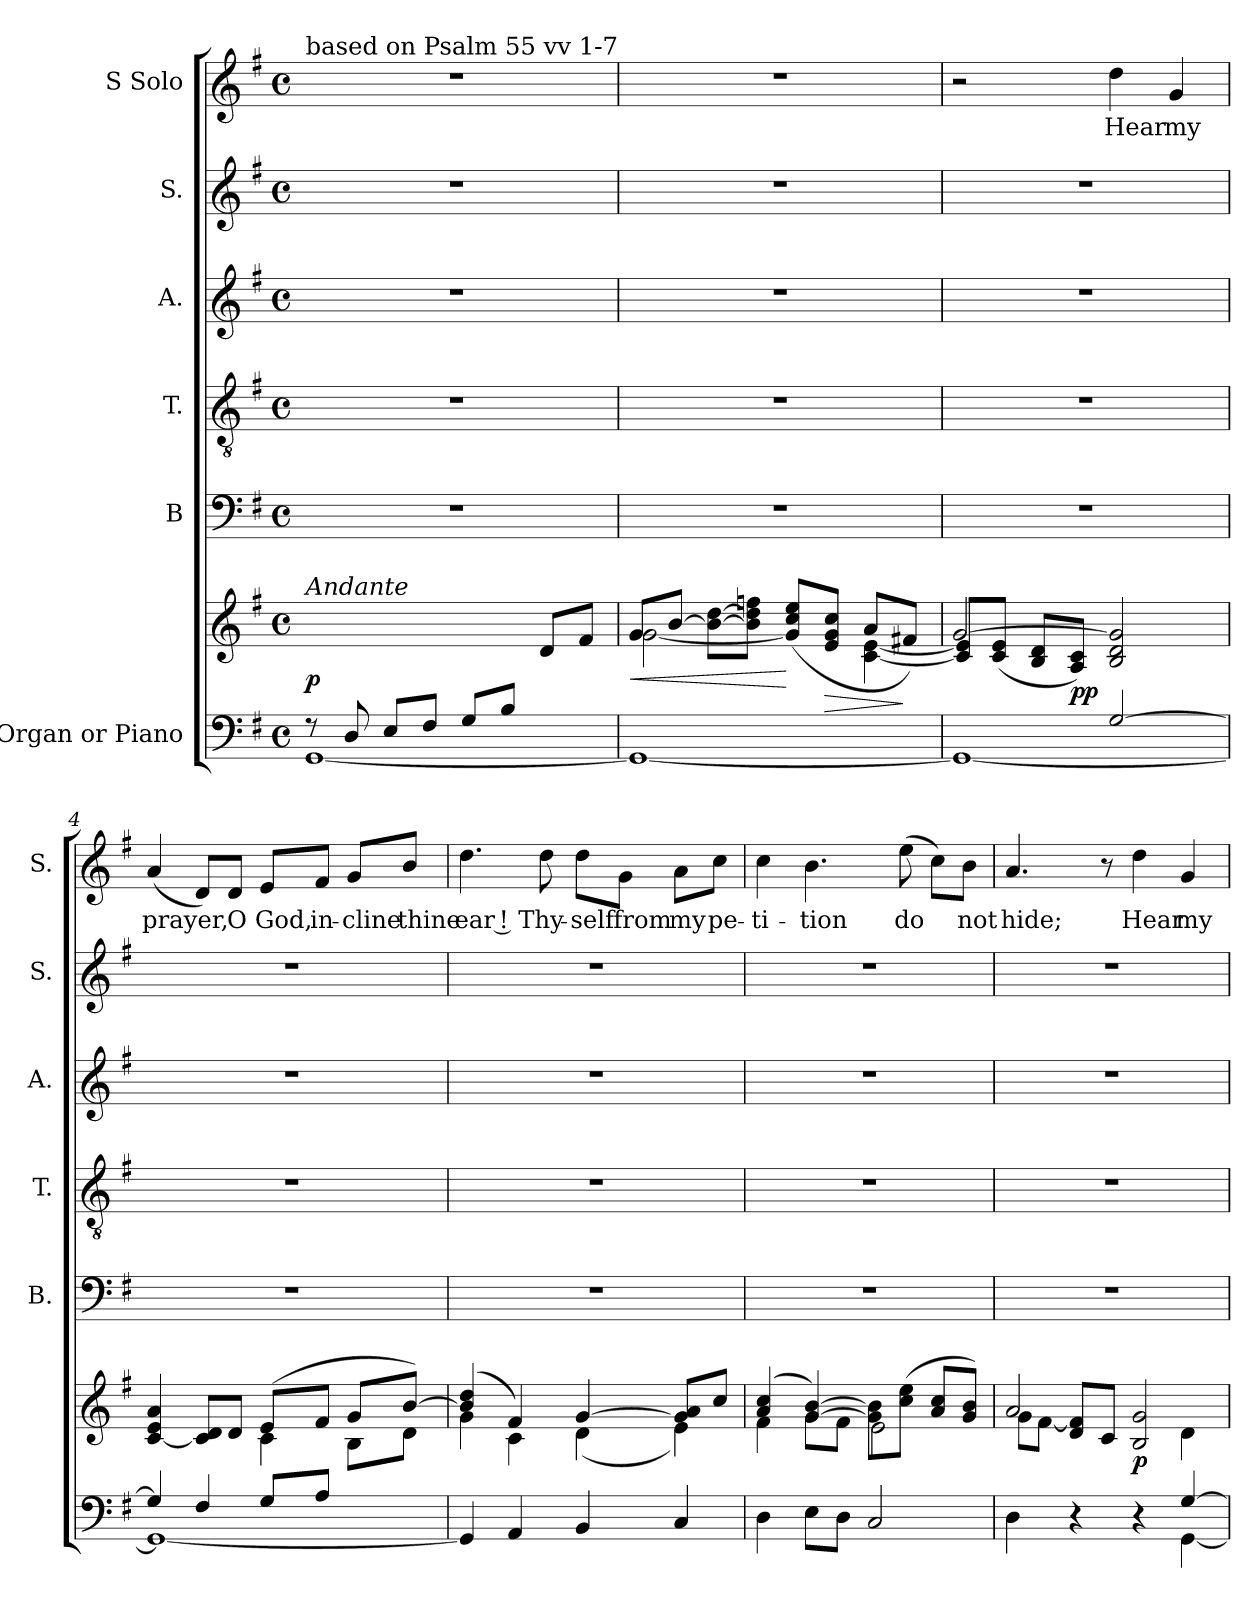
**kern	**kern	**dynam	**kern	**kern	**kern	**kern	**kern	**text
*part6	*part6	*part6	*part5	*part4	*part3	*part2	*part1	*part1
*staff7	*staff6	*staff6/7	*staff5	*staff4	*staff3	*staff2	*staff1	*staff1
*I"Organ or  Piano	*	*	*I"B	*I"T.	*I"A.	*I"S.	*I"S    Solo	*
*	*	*	*I'B.	*I'T.	*I'A.	*I'S.	*I'S.	*
!!LO:PB:g=z
*clefF4	*clefG2	*	*clefF4	*clefGv2	*clefG2	*clefG2	*clefG2	*
*	*	*	*	*ITrd7c12	*	*	*	*
*k[f#]	*k[f#]	*	*k[f#]	*k[f#]	*k[f#]	*k[f#]	*k[f#]	*
*G:	*G:	*	*G:	*G:	*G:	*G:	*G:	*
*M4/4	*M4/4	*	*M4/4	*M4/4	*M4/4	*M4/4	*M4/4	*
*met(c)	*met(c)	*	*met(c)	*met(c)	*met(c)	*met(c)	*met(c)	*
=1	=1	=1	=1	=1	=1	=1	=1	=1
*^	*	*	*	*	*	*	*	*
!	!	!	!	!	!	!	!	!LO:TX:a:t=based on Psalm 55 vv 1-7	!
!	!	!LO:TX:a:i:t=Andante	!	!	!	!	!	!	!
8r	[1GGi	2.ryy	p	1r	1r	1r	1r	1r	.
8Di/	.	.	.	.	.	.	.	.	.
8Ei/L	.	.	.	.	.	.	.	.	.
8F#i/J	.	.	.	.	.	.	.	.	.
8Gi/L	.	.	.	.	.	.	.	.	.
8Bi/J	.	.	.	.	.	.	.	.	.
4ryy	.	8di/L	.	.	.	.	.	.	.
.	.	8f#i/J	.	.	.	.	.	.	.
*v	*v	*	*	*	*	*	*	*	*
=2	=2	=2	=2	=2	=2	=2	=2	=2
*	*^	*	*	*	*	*	*	*
!	!	!	!LO:HP:b	!	!	!	!	!	!
1GGi_	8gi/L	[2gi\	<	1r	1r	1r	1r	1r	.
.	[8bi/J	.	.	.	.	.	.	.	.
.	8bi_\ [8ddi\L	.	.	.	.	.	.	.	.
.	8bi]\ 8ddi]\ 8ffni\J	.	.	.	.	.	.	.	.
.	(8gi]/ 8cci/ 8eei/L	4ryy	[	.	.	.	.	.	.
!	!	!	!LO:HP:b	!	!	!	!	!	!
.	8ei/ 8gi/ 8cci/J	.	>	.	.	.	.	.	.
.	8ai/L	[4ci\ [4ei	.	.	.	.	.	.	.
.	8f#Xi/J)	.	]	.	.	.	.	.	.
=3	=3	=3	=3	=3	=3	=3	=3	=3	=3
*^	*	*	*	*	*	*	*	*	*
2ryy	1GGi_	[2gi/	8ci]/ 8ei]/L	.	1r	1r	1r	1r	2r	.
.	.	.	(8ci/ 8ei/J	.	.	.	.	.	.	.
.	.	.	8Bi/ 8di/L	.	.	.	.	.	.	.
.	.	.	8Ai/ 8ci/J)	pp	.	.	.	.	.	.
!	!	!	!	!	!	!	!	!	!	!LO:LY:b:color=#000000
[2Gi/	.	2Bi/ 2di 2gi]	2ryy	.	.	.	.	.	4ddi\	Hear
!	!	!	!	!	!	!	!	!	!	!LO:LY:b:color=#000000
.	.	.	.	.	.	.	.	.	4gi/	my
=4	=4	=4	=4	=4	=4	=4	=4	=4	=4	=4
*	*	*	*^	*	*	*	*	*	*	*
!	!	!	!	!	!	!	!	!	!	!	!LO:LY:b:color=#000000
4Gi/]	1GGi_	[4ci/ 4ei 4ai	2.ryy	2ryy	.	1r	1r	1r	1r	(4ai/	prayer,
4F#i/	.	8ci]/ 8di/L	.	.	.	.	.	.	.	8di/L)	.
!	!	!	!	!	!	!	!	!	!	!	!LO:LY:b:color=#000000
.	.	8d:i/J	.	.	.	.	.	.	.	8di/J	O
!	!	!	!	!	!	!	!	!	!	!	!LO:LY:b:color=#000000
8Gi/L	.	(8ei/L	.	4ci\	.	.	.	.	.	8ei/L	God,
!	!	!	!	!	!	!	!	!	!	!	!LO:LY:b:color=#000000
8Ai/J	.	8f#i/J	.	.	.	.	.	.	.	8f#i/J	in-
!	!	!	!	!	!	!	!	!	!	!	!LO:LY:b:color=#000000
4ryy	.	8gi/L	8Bi\L	4ryy	.	.	.	.	.	8gi/L	-cline
!	!	!	!	!	!	!	!	!	!	!	!LO:LY:b:color=#000000
.	.	[8b:i/J)	8di\J	.	.	.	.	.	.	8bi/J	thine
*v	*v	*	*	*	*	*	*	*	*	*	*
*	*	*v	*v	*	*	*	*	*	*	*
!!LO:LB:g=z
=5	=5	=5	=5	=5	=5	=5	=5	=5	=5
!	!	!	!	!	!	!	!	!	!LO:LY:b:color=#000000
4GGi/]	(4bi/] 4ddi	4gi\	.	1r	1r	1r	1r	4.ddi\	ear !
4AAi/	4f#i/)	4ci\	.	.	.	.	.	.	.
!	!	!	!	!	!	!	!	!	!LO:LY:b:color=#000000
.	.	.	.	.	.	.	.	8ddi\	Thy-
!	!	!	!	!	!	!	!	!	!LO:LY:b:color=#000000
4BBi/	[4gi/	(4di\	.	.	.	.	.	8ddi\L	-self
!	!	!	!	!	!	!	!	!	!LO:LY:b:color=#000000
.	.	.	.	.	.	.	.	8gi\J	from
!	!	!	!	!	!	!	!	!	!LO:LY:b:color=#000000
4Ci/	8gi]/ 8ai/L	4ei\)	.	.	.	.	.	8ai\L	my
!	!	!	!	!	!	!	!	!	!LO:LY:b:color=#000000
.	8cci/J	.	.	.	.	.	.	8cci\J	pe-
=6	=6	=6	=6	=6	=6	=6	=6	=6	=6
!	!	!	!	!	!	!	!	!	!LO:LY:b:color=#000000
4Di\	(4ai/ 4cci	4f#i\	.	1r	1r	1r	1r	4cci\	-ti-
!	!	!	!	!	!	!	!	!	!LO:LY:b:color=#000000
8Ei\L	[4gi/ [4bi)	8gi\L	.	.	.	.	.	4.bi\	-tion
8Di\J	.	8f#i\J)	.	.	.	.	.	.	.
2Ci/	8gi]\ 8bi]\L	2ei\	.	.	.	.	.	.	.
!	!	!	!	!	!	!	!	!	!LO:LY:b:color=#000000
.	(8cci\ 8eei\J	.	.	.	.	.	.	(8eei\	do
.	8ai/ 8cci/L	.	.	.	.	.	.	8cci\L)	.
!	!	!	!	!	!	!	!	!	!LO:LY:b:color=#000000
.	(8gi/ 8bi/J)	.	.	.	.	.	.	8bi\J	not
=7	=7	=7	=7	=7	=7	=7	=7	=7	=7
*^	*	*	*	*	*	*	*	*	*
!	!	!	!	!	!	!	!	!	!	!LO:LY:b:color=#000000
4Di\	2.ryy	2ai/	8gi\L	.	1r	1r	1r	1r	4.ai/	hide;
.	.	.	[8f#i\J	.	.	.	.	.	.	.
4r	.	.	8di/ 8f#i]/L	.	.	.	.	.	.	.
.	.	.	8ci/J	.	.	.	.	.	8r	.
!	!	!	!	!	!	!	!	!	!	!LO:LY:b:color=#000000
4r	.	2Bi/ 2gi	4ryy	p	.	.	.	.	4ddi\	Hear
!	!	!	!	!	!	!	!	!	!	!LO:LY:b:color=#000000
[4Gi/	[4GGi\	.	4di\	.	.	.	.	.	4gi/	my
*v	*v	*	*	*	*	*	*	*	*	*
*	*v	*v	*	*	*	*	*	*	*
=	=	=	=	=	=	=	=	=
*-	*-	*-	*-	*-	*-	*-	*-	*-
